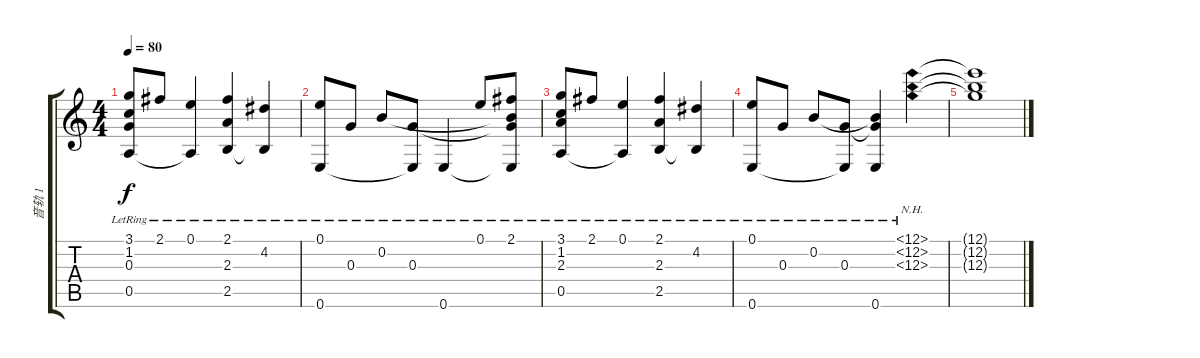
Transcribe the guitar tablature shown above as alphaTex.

\track ("音轨 1" "音轨 1") {instrument acousticguitarsteel}
\staff {score tabs}
\tuning (E4 B3 G3 D3 A2 E2) {hide}
\ts (4 4)
\tempo 80
\clef g2
\ks c
(3.1{lr} 1.2{lr} 0.3{lr} 0.5{lr}).8{dy f} 2.1{lr}.8 (0.1{lr} 0.5{t}).4 (2.1{lr} 2.3{lr} 2.5{lr}).4 (4.2{lr} 2.5{t}).4 |
(0.1{lr} 0.6{lr}).8 0.3{lr}.8 0.2{lr}.8 (0.3{lr} 0.6{t}).8 0.6{lr}.4 0.1{lr}.8 (2.1{lr} 0.2{t} 0.3{t} 0.6{t}).8 |
(3.1{lr} 1.2{lr} 2.3{lr} 0.5{lr}).8 2.1{lr}.8 (0.1{lr} 0.5{t}).4 (2.1{lr} 2.3{lr} 2.5{lr}).4 (4.2{lr} 2.5{t}).4 |
(0.1{lr} 0.6{lr}).8 0.3{lr}.8 0.2{lr}.8 (0.3{lr} 0.6{t}).8 (0.2{t} 0.3{t} 0.6{lr}).4 (12.1{nh lr} 12.2{nh lr} 12.3{nh lr}).4 |
(12.1{t} 12.2{t} 12.3{t}).1
